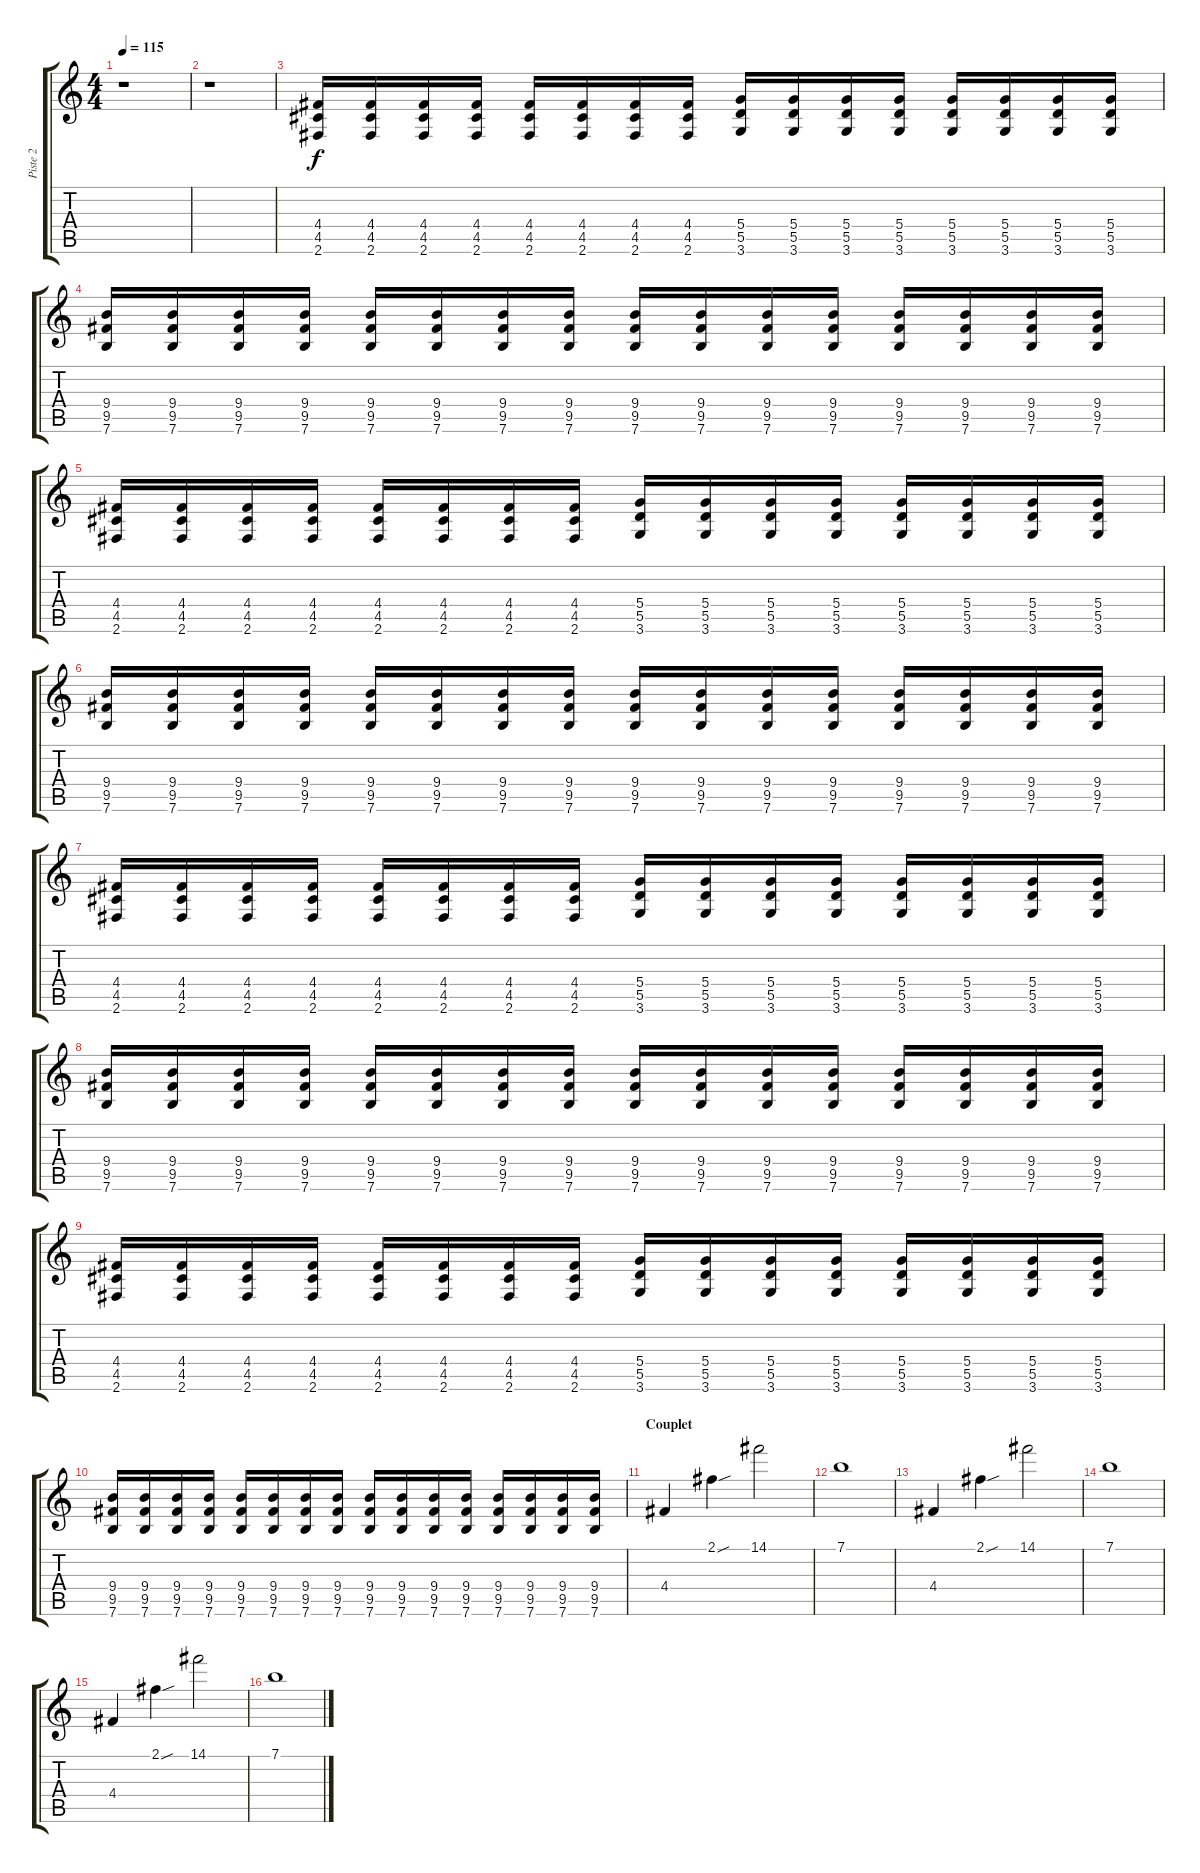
\track ("Piste 2" "Piste 2") {instrument overdrivenguitar}
\staff {score tabs}
\tuning (E4 B3 G3 D3 A2 E2) {hide}
\ts (4 4)
\tempo 115
\clef g2
\ks c
r.1{dy f} |
r.1 |
\section ("" "")
(4.4 4.5 2.6).16 (4.4 4.5 2.6).16 (4.4 4.5 2.6).16 (4.4 4.5 2.6).16 (4.4 4.5 2.6).16 (4.4 4.5 2.6).16 (4.4 4.5 2.6).16 (4.4 4.5 2.6).16 (5.4 5.5 3.6).16 (5.4 5.5 3.6).16 (5.4 5.5 3.6).16 (5.4 5.5 3.6).16 (5.4 5.5 3.6).16 (5.4 5.5 3.6).16 (5.4 5.5 3.6).16 (5.4 5.5 3.6).16 |
(9.4 9.5 7.6).16 (9.4 9.5 7.6).16 (9.4 9.5 7.6).16 (9.4 9.5 7.6).16 (9.4 9.5 7.6).16 (9.4 9.5 7.6).16 (9.4 9.5 7.6).16 (9.4 9.5 7.6).16 (9.4 9.5 7.6).16 (9.4 9.5 7.6).16 (9.4 9.5 7.6).16 (9.4 9.5 7.6).16 (9.4 9.5 7.6).16 (9.4 9.5 7.6).16 (9.4 9.5 7.6).16 (9.4 9.5 7.6).16 |
(4.4 4.5 2.6).16 (4.4 4.5 2.6).16 (4.4 4.5 2.6).16 (4.4 4.5 2.6).16 (4.4 4.5 2.6).16 (4.4 4.5 2.6).16 (4.4 4.5 2.6).16 (4.4 4.5 2.6).16 (5.4 5.5 3.6).16 (5.4 5.5 3.6).16 (5.4 5.5 3.6).16 (5.4 5.5 3.6).16 (5.4 5.5 3.6).16 (5.4 5.5 3.6).16 (5.4 5.5 3.6).16 (5.4 5.5 3.6).16 |
(9.4 9.5 7.6).16 (9.4 9.5 7.6).16 (9.4 9.5 7.6).16 (9.4 9.5 7.6).16 (9.4 9.5 7.6).16 (9.4 9.5 7.6).16 (9.4 9.5 7.6).16 (9.4 9.5 7.6).16 (9.4 9.5 7.6).16 (9.4 9.5 7.6).16 (9.4 9.5 7.6).16 (9.4 9.5 7.6).16 (9.4 9.5 7.6).16 (9.4 9.5 7.6).16 (9.4 9.5 7.6).16 (9.4 9.5 7.6).16 |
(4.4 4.5 2.6).16 (4.4 4.5 2.6).16 (4.4 4.5 2.6).16 (4.4 4.5 2.6).16 (4.4 4.5 2.6).16 (4.4 4.5 2.6).16 (4.4 4.5 2.6).16 (4.4 4.5 2.6).16 (5.4 5.5 3.6).16 (5.4 5.5 3.6).16 (5.4 5.5 3.6).16 (5.4 5.5 3.6).16 (5.4 5.5 3.6).16 (5.4 5.5 3.6).16 (5.4 5.5 3.6).16 (5.4 5.5 3.6).16 |
(9.4 9.5 7.6).16 (9.4 9.5 7.6).16 (9.4 9.5 7.6).16 (9.4 9.5 7.6).16 (9.4 9.5 7.6).16 (9.4 9.5 7.6).16 (9.4 9.5 7.6).16 (9.4 9.5 7.6).16 (9.4 9.5 7.6).16 (9.4 9.5 7.6).16 (9.4 9.5 7.6).16 (9.4 9.5 7.6).16 (9.4 9.5 7.6).16 (9.4 9.5 7.6).16 (9.4 9.5 7.6).16 (9.4 9.5 7.6).16 |
(4.4 4.5 2.6).16 (4.4 4.5 2.6).16 (4.4 4.5 2.6).16 (4.4 4.5 2.6).16 (4.4 4.5 2.6).16 (4.4 4.5 2.6).16 (4.4 4.5 2.6).16 (4.4 4.5 2.6).16 (5.4 5.5 3.6).16 (5.4 5.5 3.6).16 (5.4 5.5 3.6).16 (5.4 5.5 3.6).16 (5.4 5.5 3.6).16 (5.4 5.5 3.6).16 (5.4 5.5 3.6).16 (5.4 5.5 3.6).16 |
(9.4 9.5 7.6).16 (9.4 9.5 7.6).16 (9.4 9.5 7.6).16 (9.4 9.5 7.6).16 (9.4 9.5 7.6).16 (9.4 9.5 7.6).16 (9.4 9.5 7.6).16 (9.4 9.5 7.6).16 (9.4 9.5 7.6).16 (9.4 9.5 7.6).16 (9.4 9.5 7.6).16 (9.4 9.5 7.6).16 (9.4 9.5 7.6).16 (9.4 9.5 7.6).16 (9.4 9.5 7.6).16 (9.4 9.5 7.6).16 |
\section ("" "Couplet")
4.4.4 2.1{sou}.4 14.1.2 |
7.1.1 |
4.4.4 2.1{sou}.4 14.1.2 |
7.1.1 |
4.4.4 2.1{sou}.4 14.1.2 |
7.1.1
